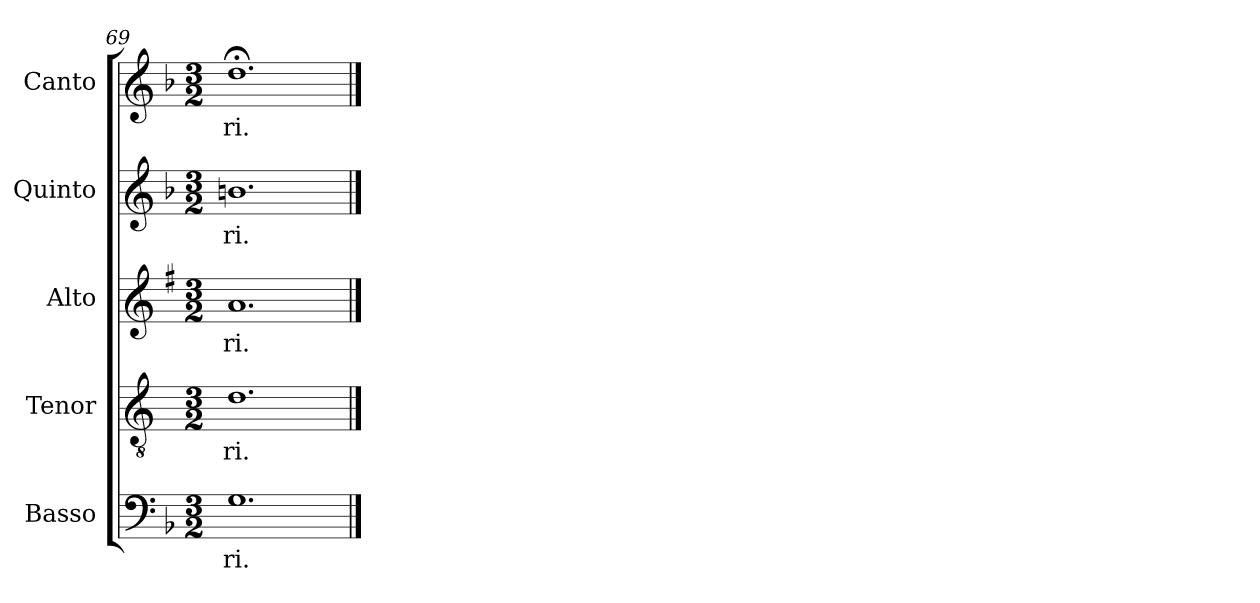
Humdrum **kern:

**kern	**text	**kern	**text	**kern	**text	**kern	**text	**kern	**text
*part5	*part5	*part4	*part4	*part3	*part3	*part2	*part2	*part1	*part1
*staff5	*staff5	*staff4	*staff4	*staff3	*staff3	*staff2	*staff2	*staff1	*staff1
*I"Basso	*	*I"Tenor	*	*I"Alto	*	*I"Quinto	*	*I"Canto	*
*I'B	*	*I'T	*	*I'A	*	*	*	*I'C	*
*clefF4	*	*clefGv2	*	*clefG2	*	*clefG2	*	*clefG2	*
*	*	*ITrd4c7	*	*ITrd1c2	*	*	*	*	*
*k[b-]	*	*k[b-]	*	*k[b-]	*	*k[b-]	*	*k[b-]	*
*F:	*	*F:	*	*F:	*	*F:	*	*F:	*
*M3/2	*	*M3/2	*	*M3/2	*	*M3/2	*	*M3/2	*
=69	=69	=69	=69	=69	=69	=69	=69	=69	=69
!	!LO:LY:b	!	!LO:LY:b	!	!LO:LY:b	!	!LO:LY:b	!	!LO:LY:b
1.G	-ri.	1.G	-ri.	1.g	-ri.	1.bn	-ri.	1.dd;<	-ri.
==	==	==	==	==	==	==	==	==	==
*-	*-	*-	*-	*-	*-	*-	*-	*-	*-
